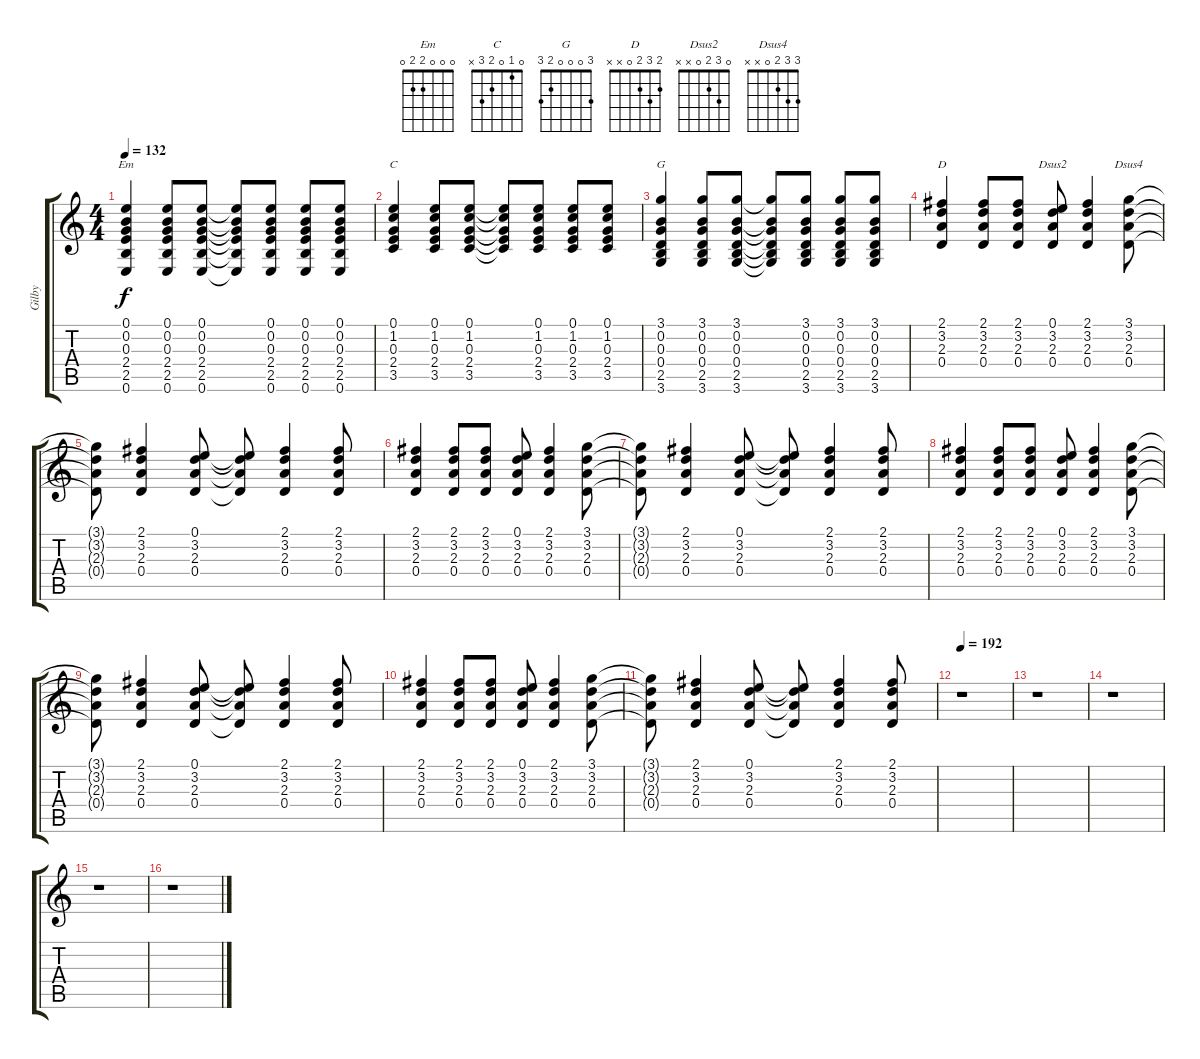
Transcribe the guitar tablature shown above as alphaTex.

\track ("Gilby" "Gilby") {instrument electricguitarjazz}
\staff {score tabs}
\tuning (E4 B3 G3 D3 A2 E2) {hide}
\chord ("Em" 0 0 0 2 2 0)
\chord ("C" 0 1 0 2 3 x)
\chord ("G" 3 0 0 0 2 3)
\chord ("D" 2 3 2 0 x x)
\chord ("Dsus2" 0 3 2 0 x x)
\chord ("Dsus4" 3 3 2 0 x x)
\ts (4 4)
\tempo 132
\clef g2
\ks c
(0.1 0.2 0.3 2.4 2.5 0.6).4{ch "Em" dy f} (0.1 0.2 0.3 2.4 2.5 0.6).8 (0.1 0.2 0.3 2.4 2.5 0.6).8 (0.1{t} 0.2{t} 0.3{t} 2.4{t} 2.5{t} 0.6{t}).8 (0.1 0.2 0.3 2.4 2.5 0.6).8 (0.1 0.2 0.3 2.4 2.5 0.6).8 (0.1 0.2 0.3 2.4 2.5 0.6).8 |
(0.1 1.2 0.3 2.4 3.5).4{ch "C"} (0.1 1.2 0.3 2.4 3.5).8 (0.1 1.2 0.3 2.4 3.5).8 (0.1{t} 1.2{t} 0.3{t} 2.4{t} 3.5{t}).8 (0.1 1.2 0.3 2.4 3.5).8 (0.1 1.2 0.3 2.4 3.5).8 (0.1 1.2 0.3 2.4 3.5).8 |
(3.1 0.2 0.3 0.4 2.5 3.6).4{ch "G"} (3.1 0.2 0.3 0.4 2.5 3.6).8 (3.1 0.2 0.3 0.4 2.5 3.6).8 (3.1{t} 0.2{t} 0.3{t} 0.4{t} 2.5{t} 3.6{t}).8 (3.1 0.2 0.3 0.4 2.5 3.6).8 (3.1 0.2 0.3 0.4 2.5 3.6).8 (3.1 0.2 0.3 0.4 2.5 3.6).8 |
(2.1 3.2 2.3 0.4).4{ch "D"} (2.1 3.2 2.3 0.4).8 (2.1 3.2 2.3 0.4).8 (0.1 3.2 2.3 0.4).8{ch "Dsus2"} (2.1 3.2 2.3 0.4).4 (3.1 3.2 2.3 0.4).8{ch "Dsus4"} |
(3.1{t} 3.2{t} 2.3{t} 0.4{t}).8 (2.1 3.2 2.3 0.4).4 (0.1 3.2 2.3 0.4).8 (0.1{t} 3.2{t} 2.3{t} 0.4{t}).8 (2.1 3.2 2.3 0.4).4 (2.1 3.2 2.3 0.4).8 |
(2.1 3.2 2.3 0.4).4 (2.1 3.2 2.3 0.4).8 (2.1 3.2 2.3 0.4).8 (0.1 3.2 2.3 0.4).8 (2.1 3.2 2.3 0.4).4 (3.1 3.2 2.3 0.4).8 |
(3.1{t} 3.2{t} 2.3{t} 0.4{t}).8 (2.1 3.2 2.3 0.4).4 (0.1 3.2 2.3 0.4).8 (0.1{t} 3.2{t} 2.3{t} 0.4{t}).8 (2.1 3.2 2.3 0.4).4 (2.1 3.2 2.3 0.4).8 |
(2.1 3.2 2.3 0.4).4 (2.1 3.2 2.3 0.4).8 (2.1 3.2 2.3 0.4).8 (0.1 3.2 2.3 0.4).8 (2.1 3.2 2.3 0.4).4 (3.1 3.2 2.3 0.4).8 |
(3.1{t} 3.2{t} 2.3{t} 0.4{t}).8 (2.1 3.2 2.3 0.4).4 (0.1 3.2 2.3 0.4).8 (0.1{t} 3.2{t} 2.3{t} 0.4{t}).8 (2.1 3.2 2.3 0.4).4 (2.1 3.2 2.3 0.4).8 |
(2.1 3.2 2.3 0.4).4 (2.1 3.2 2.3 0.4).8 (2.1 3.2 2.3 0.4).8 (0.1 3.2 2.3 0.4).8 (2.1 3.2 2.3 0.4).4 (3.1 3.2 2.3 0.4).8 |
(3.1{t} 3.2{t} 2.3{t} 0.4{t}).8 (2.1 3.2 2.3 0.4).4 (0.1 3.2 2.3 0.4).8 (0.1{t} 3.2{t} 2.3{t} 0.4{t}).8 (2.1 3.2 2.3 0.4).4 (2.1 3.2 2.3 0.4).8 |
\tempo 192
r.1 |
r.1 |
r.1 |
r.1 |
r.1
